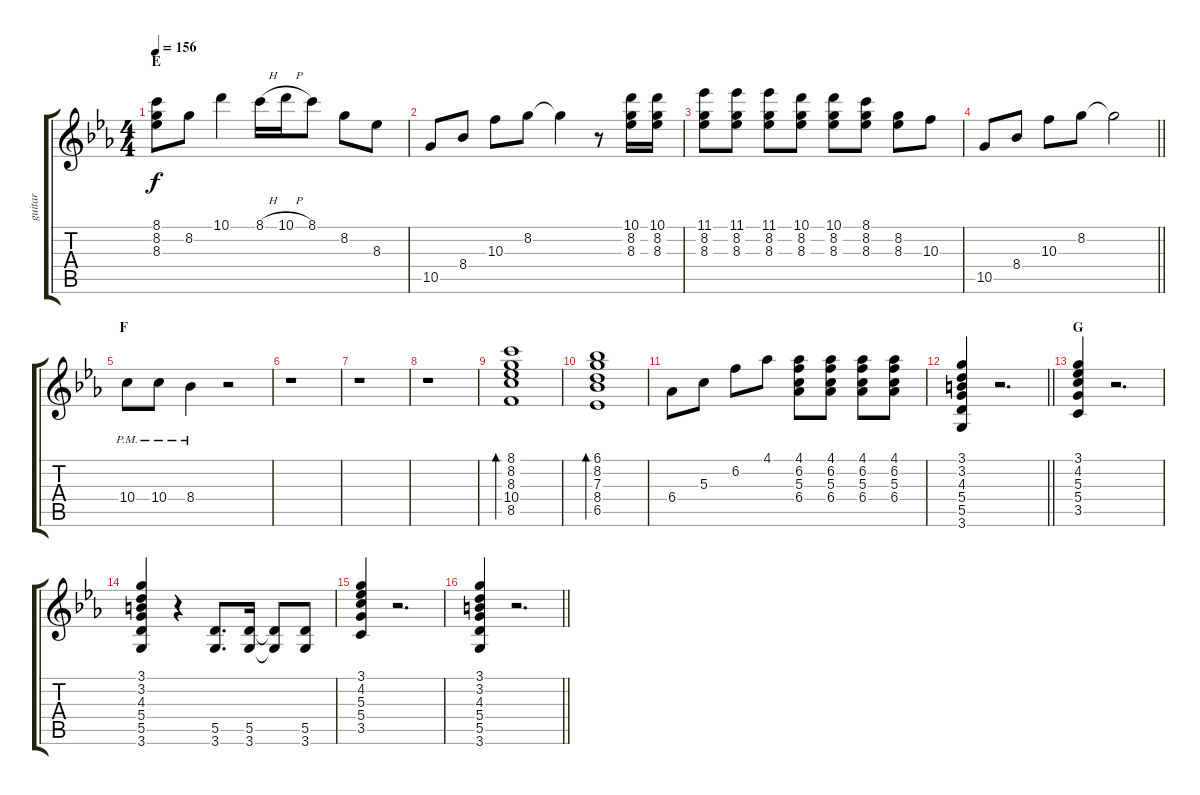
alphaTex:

\track ("guitar" "guitar") {instrument overdrivenguitar}
\staff {score tabs}
\tuning (E4 B3 G3 D3 A2 E2) {hide}
\ts (4 4)
\section ("" "E")
\tempo 156
\clef g2
\ks eb
(8.1 8.2 8.3).8{dy f} 8.2.8 10.1.4 8.1{h}.16 10.1{h}.16 8.1.8 8.2.8 8.3.8 |
10.5.8 8.4.8 10.3.8 8.2.8 8.2{t}.4 r.8 (10.1 8.2 8.3).16 (10.1 8.2 8.3).16 |
(11.1 8.2 8.3).8 (11.1 8.2 8.3).8 (11.1 8.2 8.3).8 (10.1 8.2 8.3).8 (10.1 8.2 8.3).8 (8.1 8.2 8.3).8 (8.2 8.3).8 10.3.8 |
\barLineRight lightlight
10.5.8 8.4.8 10.3.8 8.2.8 8.2{t}.2 |
\section ("" "F")
10.4{pm}.8 10.4{pm}.8 8.4{pm}.4 r.2 |
r.1 |
r.1 |
r.1 |
(8.1 8.2 8.3 10.4 8.5).1{bd 480} |
(6.1 8.2 7.3 8.4 6.5).1{bd 480} |
6.4.8 5.3.8 6.2.8 4.1.8 (4.1 6.2 5.3 6.4).8 (4.1 6.2 5.3 6.4).8 (4.1 6.2 5.3 6.4).8 (4.1 6.2 5.3 6.4).8 |
\barLineRight lightlight
(3.1 3.2 4.3 5.4 5.5 3.6).4 r.2{d} |
\section ("" "G")
(3.1 4.2 5.3 5.4 3.5).4 r.2{d} |
(3.1 3.2 4.3 5.4 5.5 3.6).4 r.4 (5.5 3.6).8{d} (5.5 3.6).16 (5.5{t} 3.6{t}).8 (5.5 3.6).8 |
(3.1 4.2 5.3 5.4 3.5).4 r.2{d} |
\barLineRight lightlight
(3.1 3.2 4.3 5.4 5.5 3.6).4 r.2{d}
